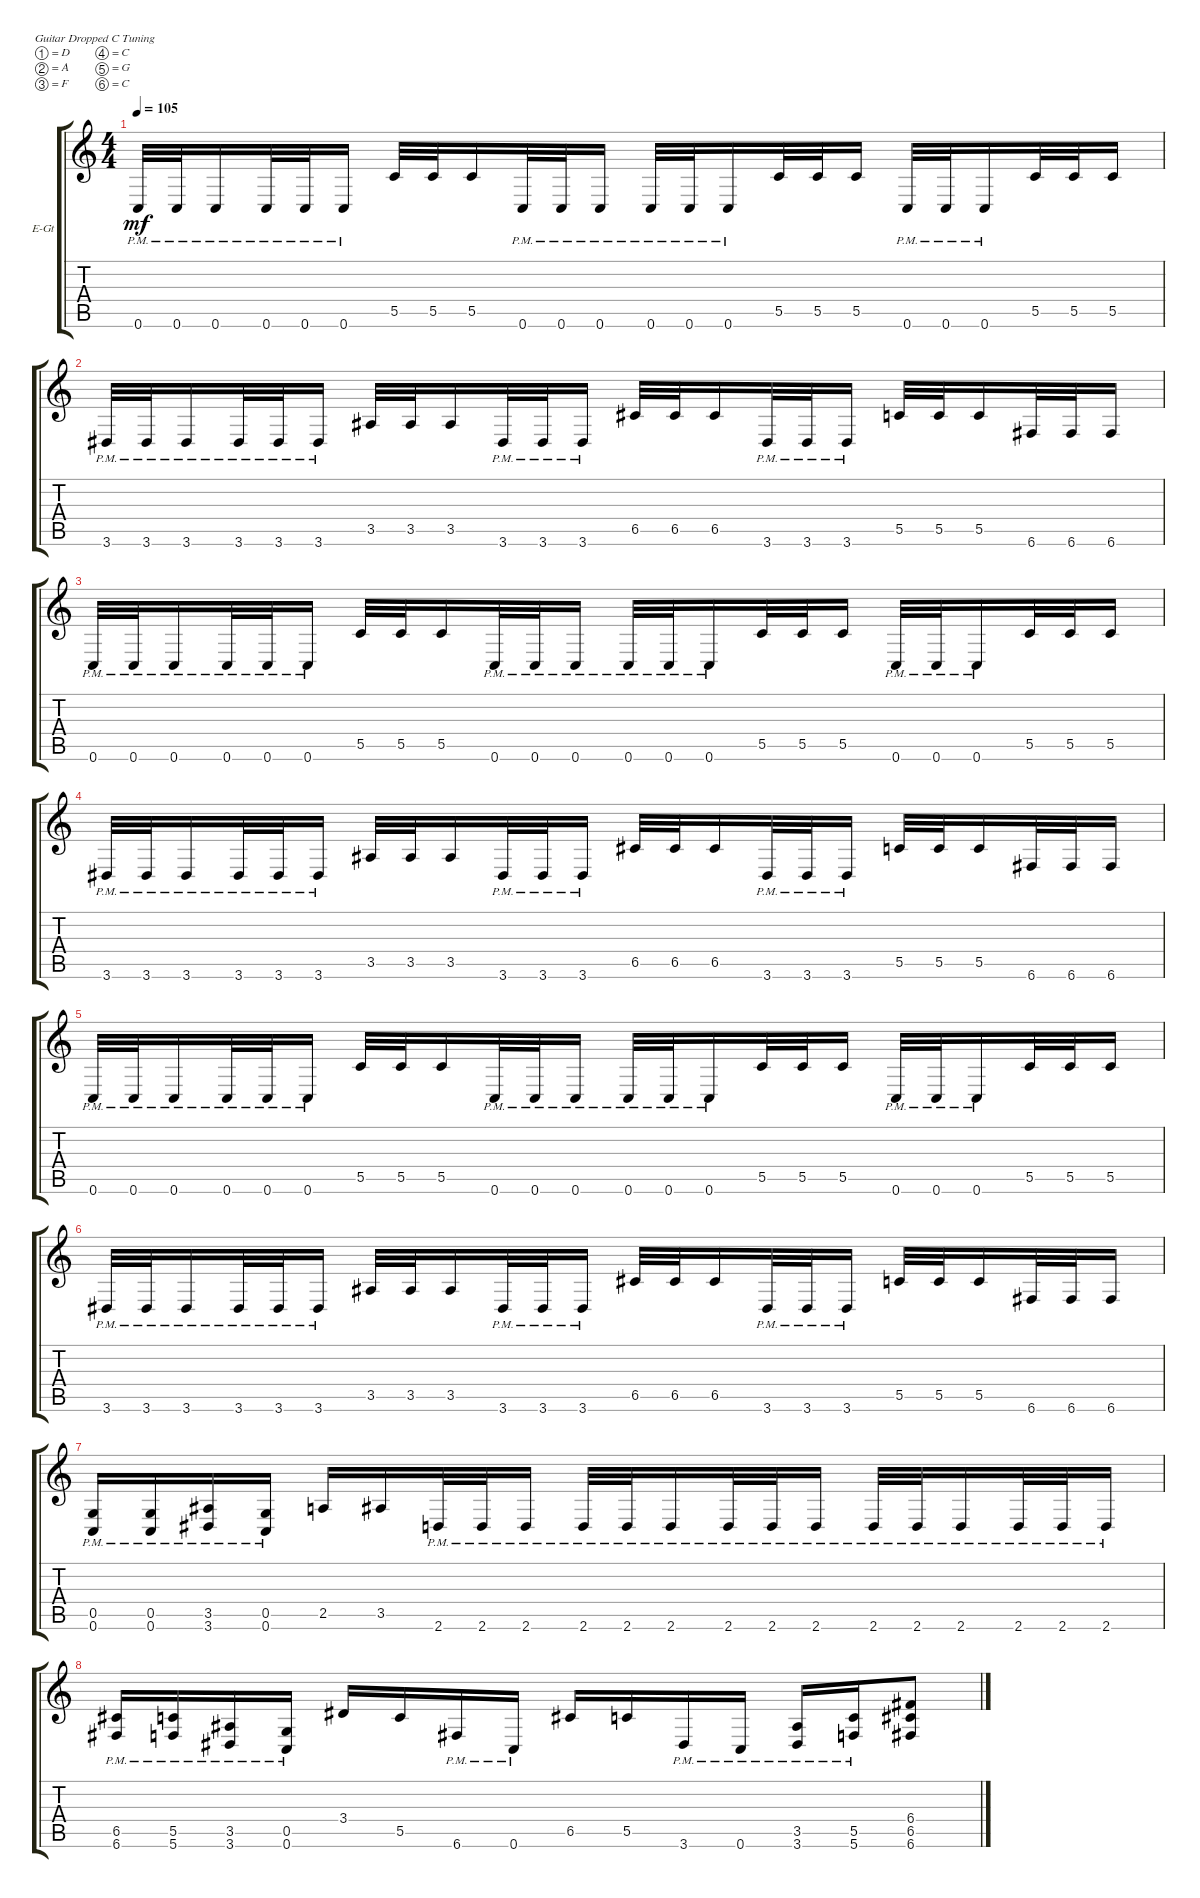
\defaultSystemsLayout 4
\bracketExtendMode groupsimilarinstruments
\firstSystemTrackNameOrientation horizontal
\otherSystemsTrackNameOrientation horizontal
\track ("Electric Guitar" "E-Gt") {instrument overdrivenguitar}
\staff {score tabs}
\tuning (D4 A3 F3 C3 G2 C2)
\ts (4 4)
\tempo 105
\clef g2
\ks c
0.6{pm}.32{dy mf} 0.6{pm}.32 0.6{pm}.16 0.6{pm}.32 0.6{pm}.32 0.6{pm}.16 5.5.32 5.5.32 5.5.16 0.6{pm}.32 0.6{pm}.32 0.6{pm}.16 0.6{pm}.32 0.6{pm}.32 0.6{pm}.16 5.5.32 5.5.32 5.5.16 0.6{pm}.32 0.6{pm}.32 0.6{pm}.16 5.5.32 5.5.32 5.5.16 |
3.6{pm}.32 3.6{pm}.32 3.6{pm}.16 3.6{pm}.32 3.6{pm}.32 3.6{pm}.16 3.5.32 3.5.32 3.5.16 3.6{pm}.32 3.6{pm}.32 3.6{pm}.16 6.5.32 6.5.32 6.5.16 3.6{pm}.32 3.6{pm}.32 3.6{pm}.16 5.5.32 5.5.32 5.5.16 6.6.32 6.6.32 6.6.16 |
0.6{pm}.32 0.6{pm}.32 0.6{pm}.16 0.6{pm}.32 0.6{pm}.32 0.6{pm}.16 5.5.32 5.5.32 5.5.16 0.6{pm}.32 0.6{pm}.32 0.6{pm}.16 0.6{pm}.32 0.6{pm}.32 0.6{pm}.16 5.5.32 5.5.32 5.5.16 0.6{pm}.32 0.6{pm}.32 0.6{pm}.16 5.5.32 5.5.32 5.5.16 |
3.6{pm}.32 3.6{pm}.32 3.6{pm}.16 3.6{pm}.32 3.6{pm}.32 3.6{pm}.16 3.5.32 3.5.32 3.5.16 3.6{pm}.32 3.6{pm}.32 3.6{pm}.16 6.5.32 6.5.32 6.5.16 3.6{pm}.32 3.6{pm}.32 3.6{pm}.16 5.5.32 5.5.32 5.5.16 6.6.32 6.6.32 6.6.16 |
0.6{pm}.32 0.6{pm}.32 0.6{pm}.16 0.6{pm}.32 0.6{pm}.32 0.6{pm}.16 5.5.32 5.5.32 5.5.16 0.6{pm}.32 0.6{pm}.32 0.6{pm}.16 0.6{pm}.32 0.6{pm}.32 0.6{pm}.16 5.5.32 5.5.32 5.5.16 0.6{pm}.32 0.6{pm}.32 0.6{pm}.16 5.5.32 5.5.32 5.5.16 |
3.6{pm}.32 3.6{pm}.32 3.6{pm}.16 3.6{pm}.32 3.6{pm}.32 3.6{pm}.16 3.5.32 3.5.32 3.5.16 3.6{pm}.32 3.6{pm}.32 3.6{pm}.16 6.5.32 6.5.32 6.5.16 3.6{pm}.32 3.6{pm}.32 3.6{pm}.16 5.5.32 5.5.32 5.5.16 6.6.32 6.6.32 6.6.16 |
(0.6{pm} 0.5{pm}).16 (0.6{pm} 0.5{pm}).16 (3.6{pm} 3.5{pm}).16 (0.6{pm} 0.5{pm}).16 2.5.16 3.5.16 2.6{pm}.32 2.6{pm}.32 2.6{pm}.16 2.6{pm}.32 2.6{pm}.32 2.6{pm}.16 2.6{pm}.32 2.6{pm}.32 2.6{pm}.16 2.6{pm}.32 2.6{pm}.32 2.6{pm}.16 2.6{pm}.32 2.6{pm}.32 2.6{pm}.16 |
(6.6{pm} 6.5{pm}).16 (5.6{pm} 5.5{pm}).16 (3.6{pm} 3.5{pm}).16 (0.6{pm} 0.5{pm}).16 3.4.16 5.5.16 6.6{pm}.16 0.6{pm}.16 6.5.16 5.5.16 3.6{pm}.16 0.6{pm}.16 (3.6{pm} 3.5{pm}).16 (5.6{pm} 5.5{pm}).16 (6.6 6.5 6.4).8
